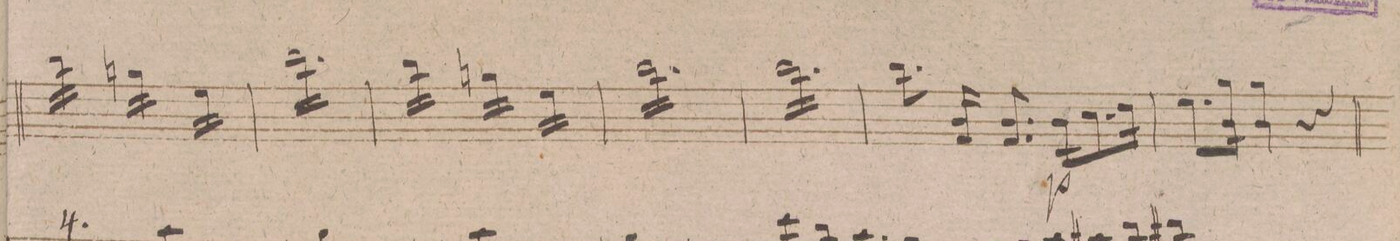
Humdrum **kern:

**kern	**dynam
*I"Violino 1mo	*
*clefG2	*
*k[f#c#g#d#]	*
*M3/4	*
16bbLL	.
16bb	.
16bb	.
16bbJJ	.
16ggnLL	.
16gg	.
16gg	.
16ggJJ	.
16eeLL	.
16ee	.
16ee	.
16eeJJ	.
=104	=104
16bbLL	.
16bb	.
16bb	.
16bb	.
16bb	.
16bb	.
16bb	.
16bb	.
16bb	.
16bb	.
16bb	.
16bbJJ	.
=105	=105
16bbLL	.
16bb	.
16bb	.
16bbJJ	.
16ggnLL	.
16gg	.
16gg	.
16ggJJ	.
16eeLL	.
16ee	.
16ee	.
16eeJJ	.
=106	=106
16bbLL	.
16bb	.
16bb	.
16bb	.
16bb	.
16bb	.
16bb	.
16bb	.
16bb	.
16bb	.
16bb	.
16bbJJ	.
=107	=107
16bbLL	.
16bb	.
16bb	.
16bb	.
16bb	.
16bb	.
16bb	.
16bb	.
16bb	.
16bb	.
16bb	.
16bbJJ	.
=108	=108
8.bb	.
16b 16f#	.
8.b 8.f#	.
16bKL	p
8.cc#	.
16dd#Jk	.
*Xtremolo	*
=109	=109
8.eeL	.
16gg#Jk 16b	.
4gg# 4b	.
4r	.
=110	=110
*-	*-
